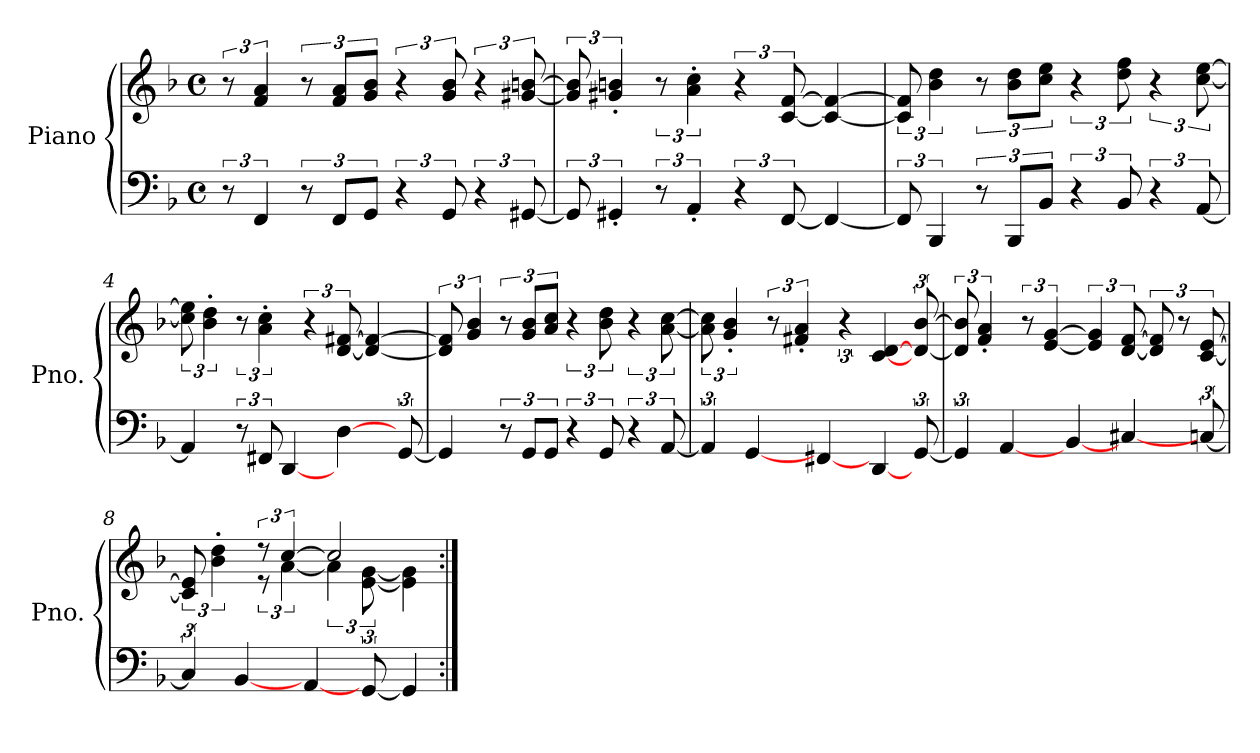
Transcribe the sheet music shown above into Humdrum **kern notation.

**kern	**kern
*part1	*part1
*staff2	*staff1
*I"Piano	*
*I'Pno.	*
*clefF4	*clefG2
*k[b-]	*k[b-]
*M4/4	*M4/4
*met(c)	*met(c)
*MM163	*MM163
=1	=1
12r	12r
6FF/	6f/ 6a/
12r	12r
12FF/L	12f/ 12a/L
12GG/J	12g/ 12b-/J
6r	6r
12GG/	12g/ 12b-/
6r	6r
[12GG#X/	[12g#X/ [12bn/
=2	=2
12GG#/]	12g#/] 12b/]
6GG#X'/	6g#X/' 6bn/'
12r	12r
6AA'/	6a\' 6cc\'
6r	6r
[12FF/	[12c/ [12f/
4FF/_	4c/_ 4f/_
=3	=3
12FF/]	12c/] 12f/]
6BBB-/	6b-\ 6dd\
12r	12r
12BBB-/L	12b-\ 12dd\L
12BB-/J	12cc\ 12ee\J
6r	6r
12BB-/	12dd\ 12ff\
6r	6r
[12AA/	[12cc\ [12ee\
=4	=4
4AA/]	12cc\] 12ee\]
.	6b-\' 6dd\'
12r	12r
12FF#X/L	6a\' 6cc\'
[4DD/	.
.	6r
[4D\	[12d/ [12f#X/
.	4d/_ 4f#/_
[12GG/	.
=5	=5
4GG/]	12d/] 12f#/]
.	6g/ 6b-/
12r	12r
12GG/L	12g/ 12b-/L
12GG/J	12a/ 12cc/J
6r	6r
12GG/	12b-\ 12dd\
6r	6r
[12AA/	[12a\ [12cc\
!!LO:LB:g=z
=6	=6
6AA/]	12a\] 12cc\]
.	6g/' 6b-/'
[4GG/	.
.	12r
.	6f#X/' 6a/'
[4FF#X/	.
.	6r
[4DD/	[4c/ [4d/
[12GG/	[12d/ [12b-/
=7	=7
6GG/]	12d/] 12b-/]
.	6f/' 6a/'
[4AA/	.
.	12r
.	[6e/ [6g/
[4BB-/	.
.	6e/] 6g/]
[4C#X/	[12d/ [12f/
.	12d/] 12f/]
.	12r
[12Cn/	[12c/ [12e/
=8	=8
*	*^
6C/]	12c/] 12e/]	4ryy
.	6b-\' 6dd\'	.
[4BB-/	.	.
.	12r	12r
.	[6cc/	[6a\
[4AA/	.	.
.	2cc/]	6a\]
[12GG/	.	[12e\ [12g\
4GG/]	.	4e\] 4g\]
*	*v	*v
=:|!	=:|!
*-	*-
